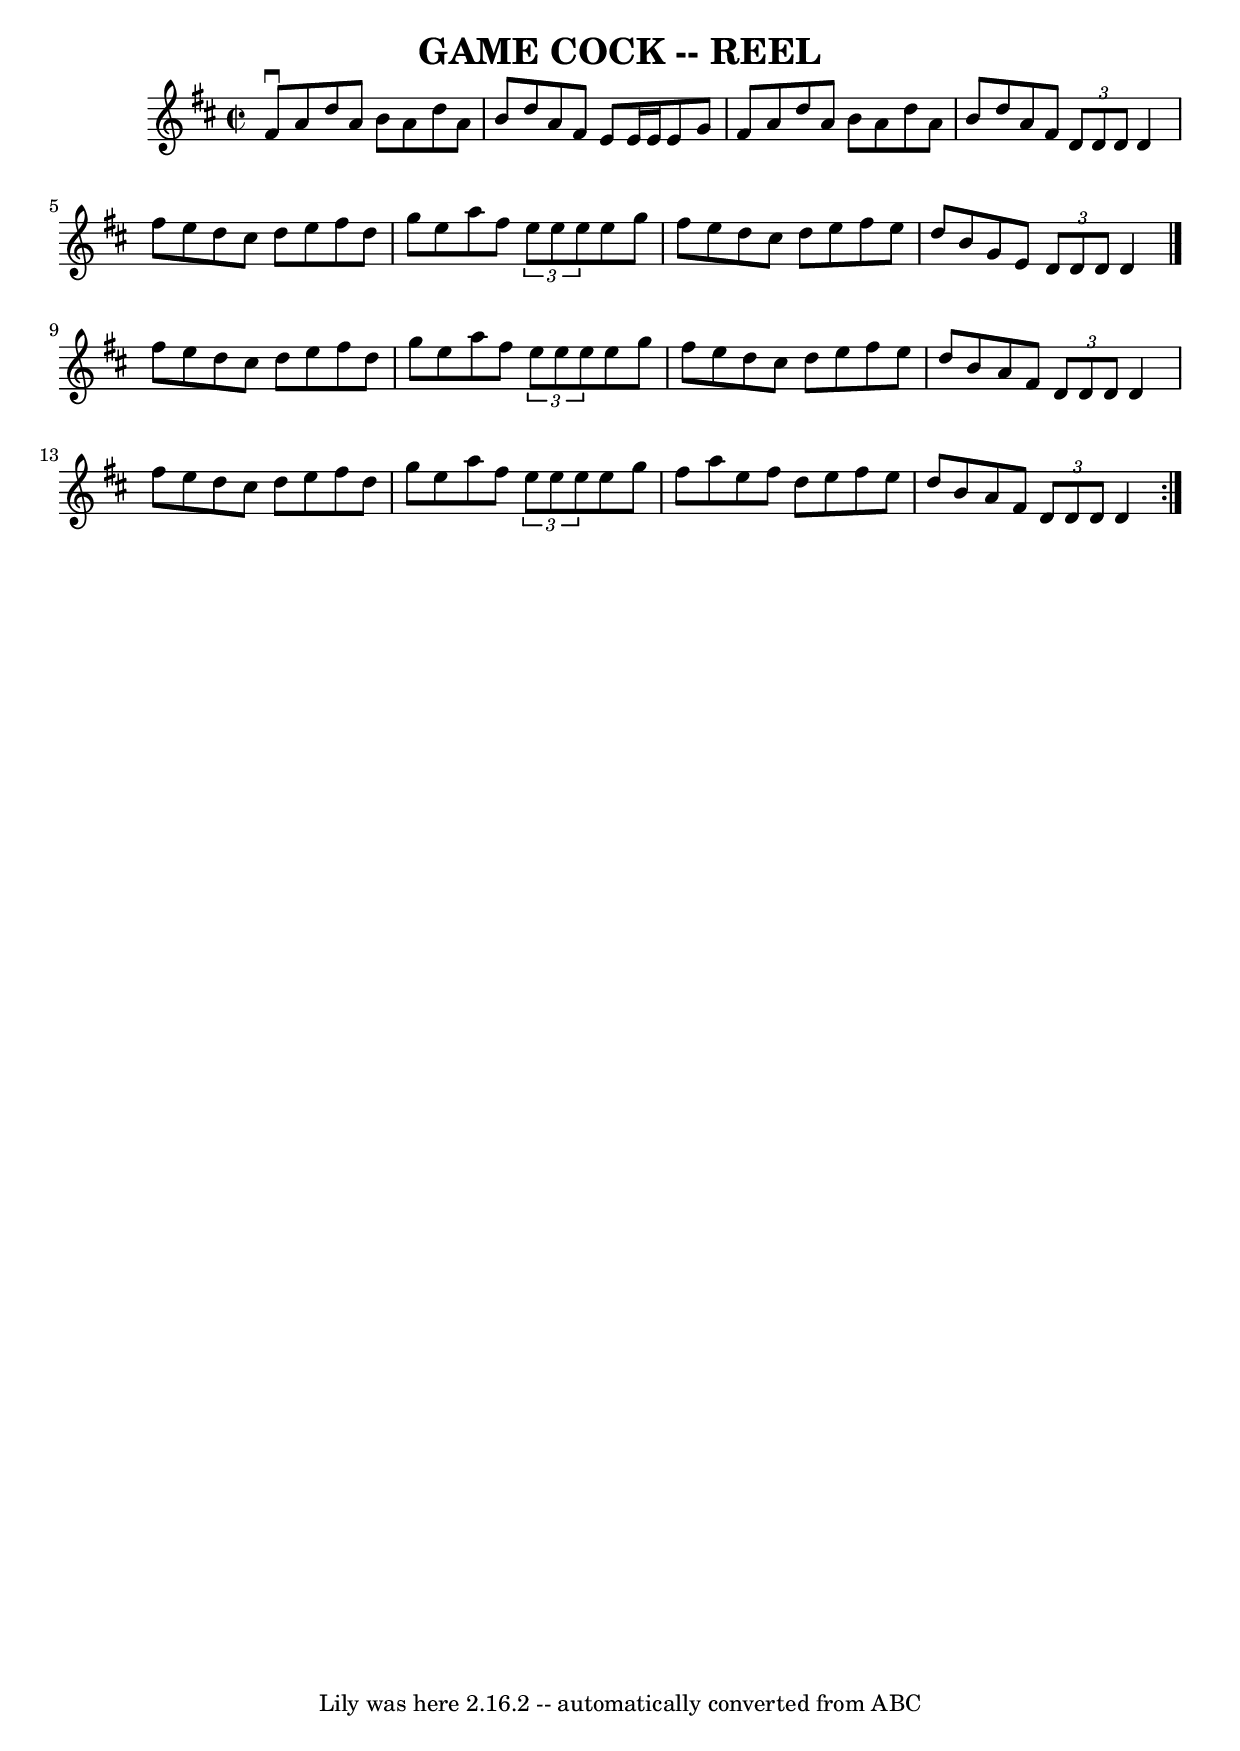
\version "2.7.40"
\include "Mammoth.ily"
\header {
	%% book = "Ryan's Mammoth Collection of Fiddle Tunes"
	crossRefNumber = "1"
	footnotes = ""
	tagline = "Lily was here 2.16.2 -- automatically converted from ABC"
	title = "GAME COCK -- REEL"
}
voicedefault =  {


\repeat volta 2 {
\override Staff.TimeSignature #'style = #'C
 \time 2/2 
\key d \major fis'8^\downbow a'8 d''8 a'8 b'8 a'8   
 d''8 a'8    |
 b'8 d''8 a'8 fis'8 e'8 e'16 e'16   
 e'8 g'8    |
 fis'8 a'8 d''8 a'8 b'8 a'8 d''8    
a'8    |
 b'8 d''8 a'8 fis'8    \times 2/3 { d'8 d'8    
d'8  } d'4    |
 fis''8 e''8 d''8 cis''8 d''8 e''8   
 fis''8 d''8    |
 g''8 e''8 a''8 fis''8    \times 2/3 {   
e''8 e''8 e''8  } e''8 g''8    |
 fis''8 e''8 d''8    
cis''8 d''8 e''8 fis''8 e''8    |
 d''8 b'8 g'8    
e'8    \times 2/3 { d'8 d'8 d'8  } d'4    \bar "|." fis''8    
e''8 d''8 cis''8 d''8 e''8 fis''8 d''8    |
 g''8    
e''8 a''8 fis''8    \times 2/3 { e''8 e''8 e''8  } e''8 g''8 
   |
 fis''8 e''8 d''8 cis''8 d''8 e''8 fis''8    
e''8    |
 d''8 b'8 a'8 fis'8    \times 2/3 { d'8 d'8    
d'8  } d'4    |
 fis''8 e''8 d''8 cis''8 d''8 e''8   
 fis''8 d''8    |
 g''8 e''8 a''8 fis''8    \times 2/3 {   
e''8 e''8 e''8  } e''8 g''8    |
 fis''8 a''8 e''8    
fis''8 d''8 e''8 fis''8 e''8    |
 d''8 b'8 a'8    
fis'8    \times 2/3 { d'8 d'8 d'8  } d'4    }   
}

\score{
    <<

	\context Staff="default"
	{
	    \voicedefault 
	}

    >>
	\layout {
	}
	\midi {}
}
